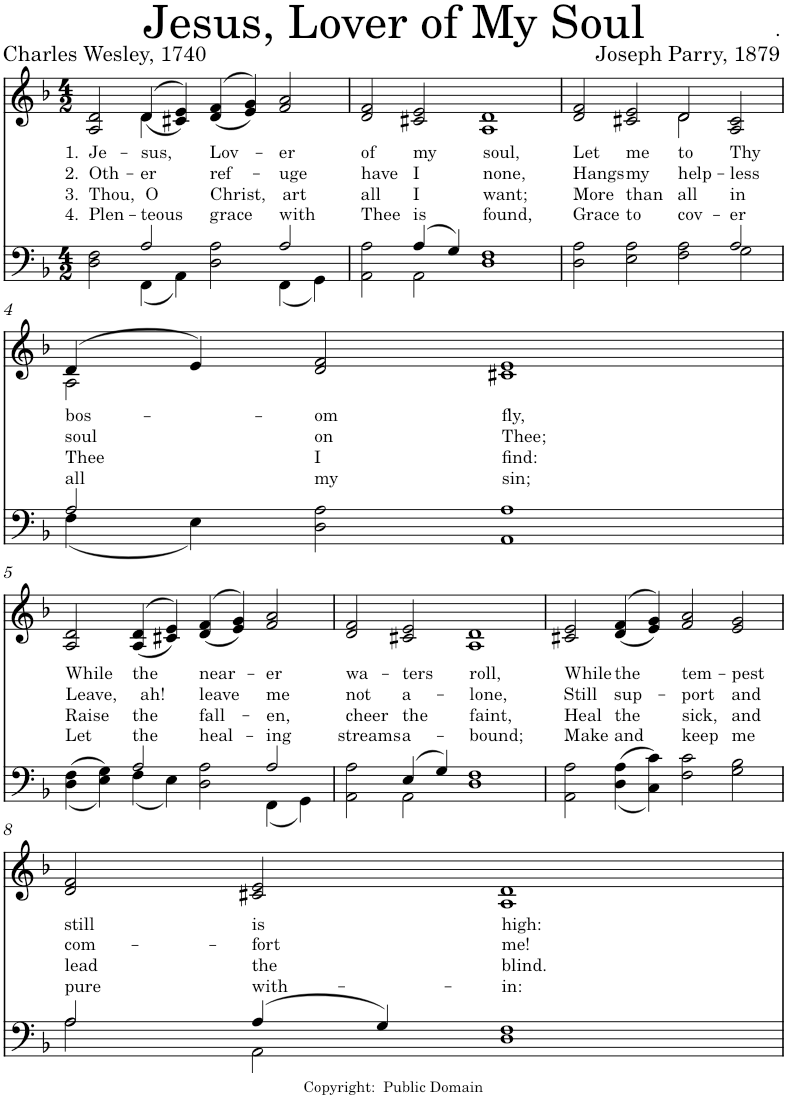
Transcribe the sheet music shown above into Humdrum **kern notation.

**kern	**kern	**text	**text	**text	**text
*part2	*part1	*part1	*part1	*part1	*part1
*staff2	*staff1	*staff1	*staff1	*staff1	*staff1
*I"Piano	*I"Piano	*	*	*	*
*I'Pno	*I'Pno	*	*	*	*
*clefF4	*clefG2	*	*	*	*
*k[b-]	*k[b-]	*	*	*	*
*M4/2	*M4/2	*	*	*	*
=1	=1	=1	=1	=1	=1
*^	*	*	*	*	*
!	!	!	!LO:LY:b	!LO:LY:b	!LO:LY:b	!LO:LY:b
*	*	*^	*	*	*	*
2D\ 2F\	2ryy	2A/ 2d/	2ryy	1. Je-	2. Oth-	3. Thou,	4. Plen-
!	!	!	!	!LO:LY:b	!LO:LY:b	!LO:LY:b	!LO:LY:b
2A/	(4FF\	(<(4d/	4d\	-sus,	-er	O	-teous
.	4AA\)	4c#X/ 4e/))	1ryy	.	.	.	.
!	!	!	!	!LO:LY:b	!LO:LY:b	!LO:LY:b	!LO:LY:b
2D\ 2A\	2ryy	((>4d/ 4f/	.	Lov-	ref-	Christ,	grace
.	.	4e/ 4g/))	.	.	.	.	.
!	!	!	!	!LO:LY:b	!LO:LY:b	!LO:LY:b	!LO:LY:b
2A/	(4FF\	2f/ 2a/	.	er	uge	art	with
.	4GG\)	.	4ryy	.	.	.	.
=2	=2	=2	=2	=2	=2	=2	=2
!	!	!	!	!LO:LY:b	!LO:LY:b	!LO:LY:b	!LO:LY:b
*	*	*v	*v	*	*	*	*
2AA\ 2A\	2ryy	2d/ 2f/	of	have	all	Thee
!	!	!	!LO:LY:b	!LO:LY:b	!LO:LY:b	!LO:LY:b
(4A/	2AA\	2c#X/ 2e/	my	I	I	is
4G/)	.	.	.	.	.	.
!	!	!	!LO:LY:b	!LO:LY:b	!LO:LY:b	!LO:LY:b
1D 1F	1ryy	1A 1d	soul,	none,	want;	found,
=3	=3	=3	=3	=3	=3	=3
!	!	!	!LO:LY:b	!LO:LY:b	!LO:LY:b	!LO:LY:b
*	*	*^	*	*	*	*
2D\ 2A\	1.ryy	2d/ 2f/	1ryy	Let	Hangs	More	Grace
!	!	!	!	!LO:LY:b	!LO:LY:b	!LO:LY:b	!LO:LY:b
2E\ 2A\	.	2c#X/ 2e/	.	me	my	than	to
!	!	!	!	!LO:LY:b	!LO:LY:b	!LO:LY:b	!LO:LY:b
2F\ 2A\	.	2d/	2d\	to	help-	all	cov-
!	!	!	!	!LO:LY:b	!LO:LY:b	!LO:LY:b	!LO:LY:b
2A/	2G\	2A/ 2c#/	2ryy	Thy	-less	in	-er
!!LO:LB:g=z	!!
=4	=4	=4	=4	=4	=4	=4	=4
!	!	!	!	!LO:LY:b	!LO:LY:b	!LO:LY:b	!LO:LY:b
2A/	(4F\	(4d/	2A\	bos-	soul	Thee	all
.	4E\)	4e/)	.	.	.	.	.
!	!	!	!	!LO:LY:b	!LO:LY:b	!LO:LY:b	!LO:LY:b
2D\ 2A\	1.ryy	2d/ 2f/	1.ryy	om	on	I	my
!	!	!	!	!LO:LY:b	!LO:LY:b	!LO:LY:b	!LO:LY:b
1AA 1A	.	1c#X 1e	.	fly,	Thee;	find:	sin;
*	*	*v	*v	*	*	*	*
!!LO:LB:g=z
=5	=5	=5	=5	=5	=5	=5
!	!	!	!LO:LY:b	!LO:LY:b	!LO:LY:b	!LO:LY:b
(<(4D\ 4F\	2ryy	2A/ 2d/	While	Leave,	Raise	Let
4E\ 4G\))	.	.	.	.	.	.
!	!	!	!LO:LY:b	!LO:LY:b	!LO:LY:b	!LO:LY:b
2A/	(4F\	(>(4A/ 4d/	the	ah!	the	the
.	4E\)	4c#X/ 4e/))	.	.	.	.
!	!	!	!LO:LY:b	!LO:LY:b	!LO:LY:b	!LO:LY:b
2D\ 2A\	2ryy	(>(4d/ 4f/	near-	leave	fall-	heal-
.	.	4e/ 4g/))	.	.	.	.
!	!	!	!LO:LY:b	!LO:LY:b	!LO:LY:b	!LO:LY:b
2A/	(4FF\	2f/ 2a/	er	me	en,	ing
.	4GG\)	.	.	.	.	.
=6	=6	=6	=6	=6	=6	=6
!	!	!	!LO:LY:b	!LO:LY:b	!LO:LY:b	!LO:LY:b
2AA\ 2A\	2ryy	2d/ 2f/	wa-	not	cheer	streams
!	!	!	!LO:LY:b	!LO:LY:b	!LO:LY:b	!LO:LY:b
(4E/	2AA\	2c#X/ 2e/	-ters	a-	the	a-
4G/)	.	.	.	.	.	.
!	!	!	!LO:LY:b	!LO:LY:b	!LO:LY:b	!LO:LY:b
1D 1F	1ryy	1A 1d	roll,	-lone,	faint,	-bound;
=7	=7	=7	=7	=7	=7	=7
!	!	!	!LO:LY:b	!LO:LY:b	!LO:LY:b	!LO:LY:b
*v	*v	*	*	*	*	*
2AA\ 2A\	2c#X/ 2e/	While	Still	Heal	Make
!	!	!LO:LY:b	!LO:LY:b	!LO:LY:b	!LO:LY:b
((<4D\ 4A\	(>(4d/ 4f/	the	sup-	the	and
4C\ 4c\))	4e/ 4g/))	.	.	.	.
!	!	!LO:LY:b	!LO:LY:b	!LO:LY:b	!LO:LY:b
2F\ 2c\	2f/ 2a/	tem-	port	sick,	keep
!	!	!LO:LY:b	!LO:LY:b	!LO:LY:b	!LO:LY:b
2G\ 2B-\	2e/ 2g/	-pest	and	and	me
!!LO:LB:g=z
=8	=8	=8	=8	=8	=8
*^	*	*	*	*	*
!	!	!	!LO:LY:b	!LO:LY:b	!LO:LY:b	!LO:LY:b
2A/	2A\	2d/ 2f/	still	com-	lead	pure
!	!	!	!LO:LY:b	!LO:LY:b	!LO:LY:b	!LO:LY:b
(4A/	2AA\	2c#X/ 2e/	is	-fort	the	with-
4G/)	.	.	.	.	.	.
!	!	!	!LO:LY:b	!LO:LY:b	!LO:LY:b	!LO:LY:b
1D 1F	1ryy	1A 1d	high:	me!	blind.	-in:
*v	*v	*	*	*	*	*
=	=	=	=	=	=
*-	*-	*-	*-	*-	*-
